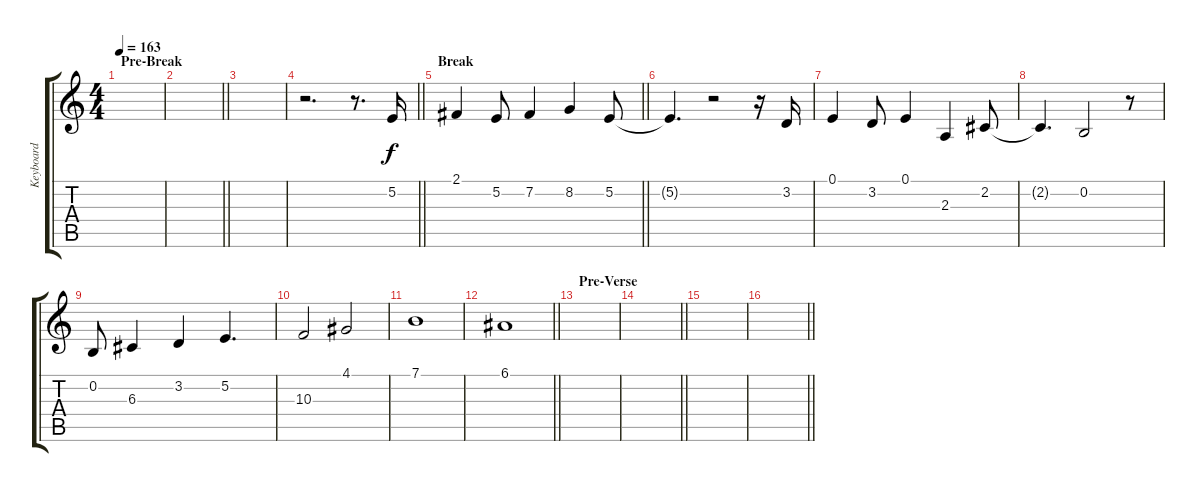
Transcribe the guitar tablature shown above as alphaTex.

\track ("Keyboard" "Keyboard") {instrument electricgrandpiano}
\staff {score tabs}
\tuning (E4 B3 G3 D3 A2 E2) {hide}
\ts (4 4)
\section ("" "Pre-Break")
\tempo 163
\clef g2
\ks c
|
\barLineRight lightlight
|
|
\barLineRight lightlight
r.2{d volume 16 instrument electricgrandpiano} r.8{d} 5.2.16 |
\section ("" "Break")
\barLineRight lightlight
2.1.4 5.2.8 7.2.4 8.2.4 5.2.8 |
5.2{t}.4{d} r.2 r.16 3.2.16 |
0.1.4 3.2.8 0.1.4 2.3.4 2.2.8 |
2.2{t}.4{d} 0.2.2 r.8 |
0.2.8 6.3.4 3.2.4 5.2.4{d} |
10.3.2 4.1.2 |
7.1.1 |
\barLineRight lightlight
6.1.1 |
\section ("" "Pre-Verse")
|
\barLineRight lightlight
|
|
\barLineRight lightlight
